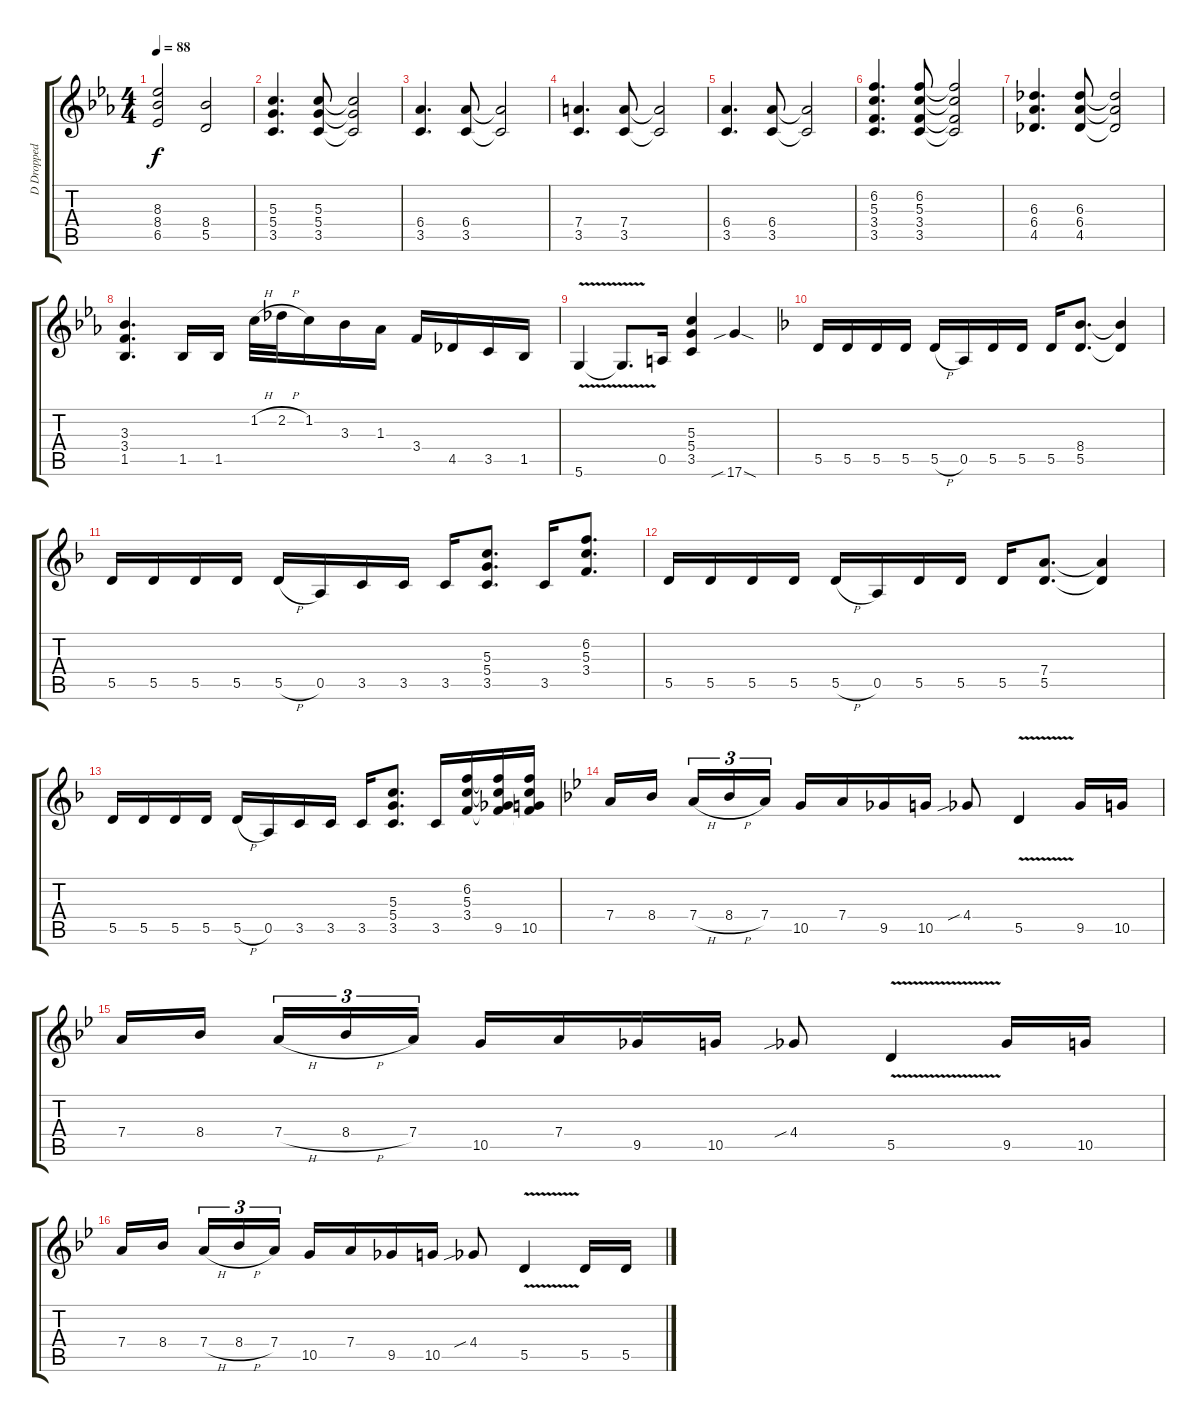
\track ("D Dropped Guitar - John Petrucci" "D Dropped ") {instrument acousticguitarsteel}
\staff {score tabs}
\tuning (E4 B3 G3 D3 A2 D2) {hide}
\ts (4 4)
\tempo 88
\clef g2
\ks eb
(8.3 8.4 6.5).2{dy f} (8.4 5.5).2 |
(5.3 5.4 3.5).4{d balance 0} (5.3 5.4 3.5).8 (5.3{t} 5.4{t} 3.5{t}).2 |
(6.4 3.5).4{d} (6.4 3.5).8 (6.4{t} 3.5{t}).2 |
(7.4 3.5).4{d} (7.4 3.5).8 (7.4{t} 3.5{t}).2 |
(6.4 3.5).4{d} (6.4 3.5).8 (6.4{t} 3.5{t}).2 |
(6.2 5.3 3.4 3.5).4{d} (6.2 5.3 3.4 3.5).8 (6.2{t} 5.3{t} 3.4{t} 3.5{t}).2 |
(6.3 6.4 4.5).4{d} (6.3 6.4 4.5).8 (6.3{t} 6.4{t} 4.5{t}).2 |
(3.3 3.4 1.5).4{d} 1.5.16 1.5.16 1.2{h}.32 2.2{h}.32 1.2.16 3.3.16 1.3.16 3.4.16 4.5.16 3.5.16 1.5.16 |
5.6{v}.4 5.6{t}.8{d} 0.5.16 (5.3 5.4 3.5).4 17.6{sib sod}.4 |
\ks f
5.5.16 5.5.16 5.5.16 5.5.16 5.5{h}.16 0.5.16 5.5.16 5.5.16 5.5.16 (8.4 5.5).8{d} (8.4{t} 5.5{t}).4 |
5.5.16 5.5.16 5.5.16 5.5.16 5.5{h}.16 0.5.16 3.5.16 3.5.16 3.5.16 (5.3 5.4 3.5).8{d} 3.5.16 (6.2 5.3 3.4).8{d} |
5.5.16 5.5.16 5.5.16 5.5.16 5.5{h}.16 0.5.16 5.5.16 5.5.16 5.5.16 (7.4 5.5).8{d} (7.4{t} 5.5{t}).4 |
5.5.16 5.5.16 5.5.16 5.5.16 5.5{h}.16 0.5.16 3.5.16 3.5.16 3.5.16 (5.3 5.4 3.5).8{d} 3.5.16 (6.2 5.3 3.4).16 (6.2{t} 5.3{t} 3.4{t} 9.5).16 (6.2{t} 5.3{t} 3.4{t} 10.5).16 |
\ks bb
7.4.16 8.4.16{beam splitsecondary} 7.4{h}.16{tu (3 2)} 8.4{h}.16{tu (3 2)} 7.4.16{tu (3 2)} 10.5.16 7.4.16 9.5.16 10.5.16 4.4{sib}.8 5.5{v}.4 9.5.16 10.5.16 |
7.4.16 8.4.16{beam splitsecondary} 7.4{h}.16{tu (3 2)} 8.4{h}.16{tu (3 2)} 7.4.16{tu (3 2)} 10.5.16 7.4.16 9.5.16 10.5.16 4.4{sib}.8 5.5{v}.4 9.5.16 10.5.16 |
7.4.16 8.4.16{beam splitsecondary} 7.4{h}.16{tu (3 2)} 8.4{h}.16{tu (3 2)} 7.4.16{tu (3 2)} 10.5.16 7.4.16 9.5.16 10.5.16 4.4{sib}.8 5.5{v}.4 5.5.16 5.5.16
